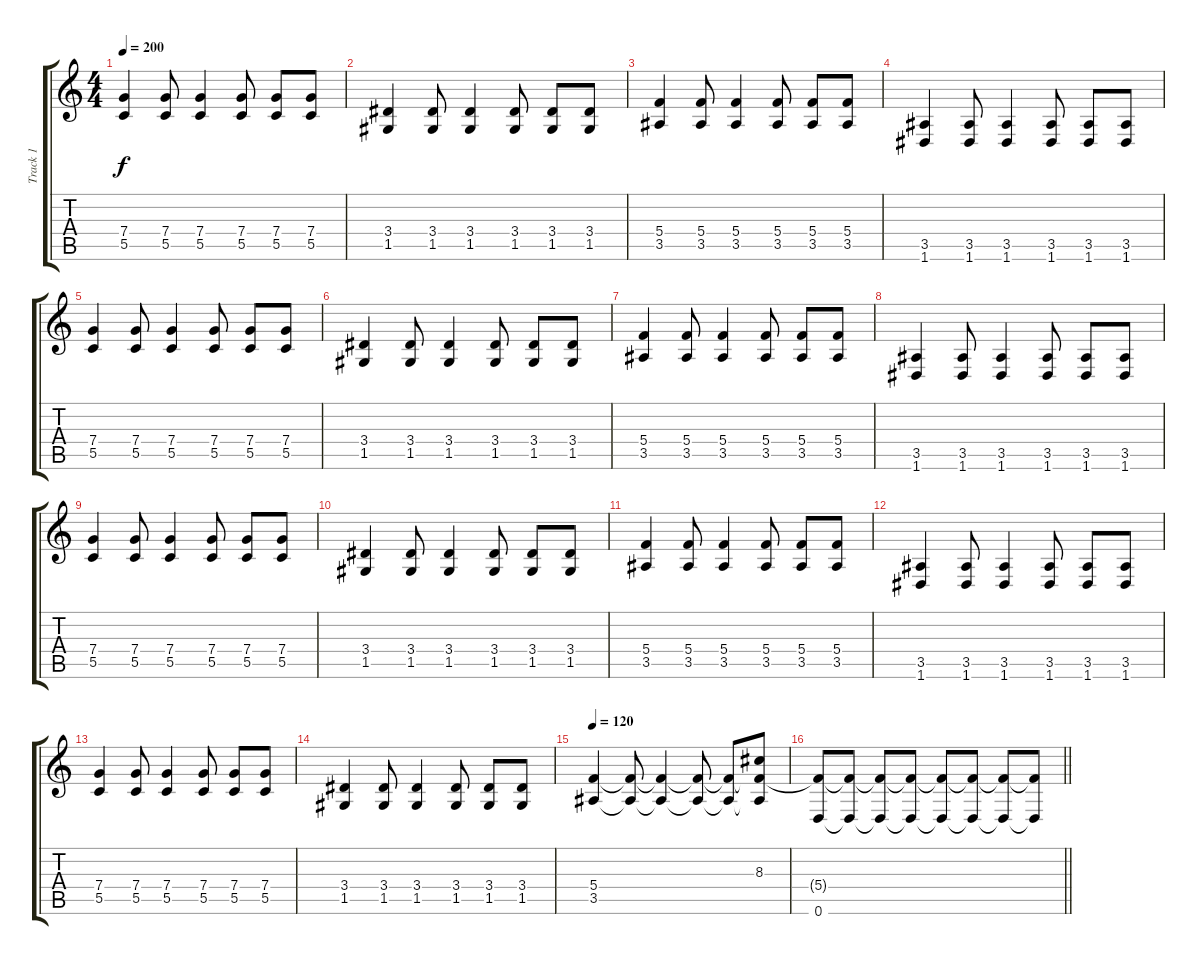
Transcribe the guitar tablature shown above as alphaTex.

\track ("Track 1" "Track 1") {instrument distortionguitar}
\staff {score tabs}
\tuning (D4 A3 F3 C3 G2 D2) {hide}
\ts (4 4)
\tempo 200
\clef g2
\ks c
(7.4 5.5).4{dy f} (7.4 5.5).8 (7.4 5.5).4 (7.4 5.5).8 (7.4 5.5).8 (7.4 5.5).8 |
(3.4 1.5).4 (3.4 1.5).8 (3.4 1.5).4 (3.4 1.5).8 (3.4 1.5).8 (3.4 1.5).8 |
(5.4 3.5).4 (5.4 3.5).8 (5.4 3.5).4 (5.4 3.5).8 (5.4 3.5).8 (5.4 3.5).8 |
(3.5 1.6).4 (3.5 1.6).8 (3.5 1.6).4 (3.5 1.6).8 (3.5 1.6).8 (3.5 1.6).8 |
(7.4 5.5).4 (7.4 5.5).8 (7.4 5.5).4 (7.4 5.5).8 (7.4 5.5).8 (7.4 5.5).8 |
(3.4 1.5).4 (3.4 1.5).8 (3.4 1.5).4 (3.4 1.5).8 (3.4 1.5).8 (3.4 1.5).8 |
(5.4 3.5).4 (5.4 3.5).8 (5.4 3.5).4 (5.4 3.5).8 (5.4 3.5).8 (5.4 3.5).8 |
(3.5 1.6).4 (3.5 1.6).8 (3.5 1.6).4 (3.5 1.6).8 (3.5 1.6).8 (3.5 1.6).8 |
(7.4 5.5).4 (7.4 5.5).8 (7.4 5.5).4 (7.4 5.5).8 (7.4 5.5).8 (7.4 5.5).8 |
(3.4 1.5).4 (3.4 1.5).8 (3.4 1.5).4 (3.4 1.5).8 (3.4 1.5).8 (3.4 1.5).8 |
(5.4 3.5).4 (5.4 3.5).8 (5.4 3.5).4 (5.4 3.5).8 (5.4 3.5).8 (5.4 3.5).8 |
(3.5 1.6).4 (3.5 1.6).8 (3.5 1.6).4 (3.5 1.6).8 (3.5 1.6).8 (3.5 1.6).8 |
(7.4 5.5).4 (7.4 5.5).8 (7.4 5.5).4 (7.4 5.5).8 (7.4 5.5).8 (7.4 5.5).8 |
(3.4 1.5).4 (3.4 1.5).8 (3.4 1.5).4 (3.4 1.5).8 (3.4 1.5).8 (3.4 1.5).8 |
\tempo 120
(5.4 3.5).4 (5.4{t} 3.5{t}).8 (5.4{t} 3.5{t}).4 (5.4{t} 3.5{t}).8 (5.4{t} 3.5{t}).8 (8.3 5.4{t} 3.5{t}).8 |
\barLineRight lightlight
(5.4{t} 0.6).8 (5.4{t} 0.6{t}).8 (5.4{t} 0.6{t}).8 (5.4{t} 0.6{t}).8 (5.4{t} 0.6{t}).8 (5.4{t} 0.6{t}).8 (5.4{t} 0.6{t}).8 (5.4{t} 0.6{t}).8
